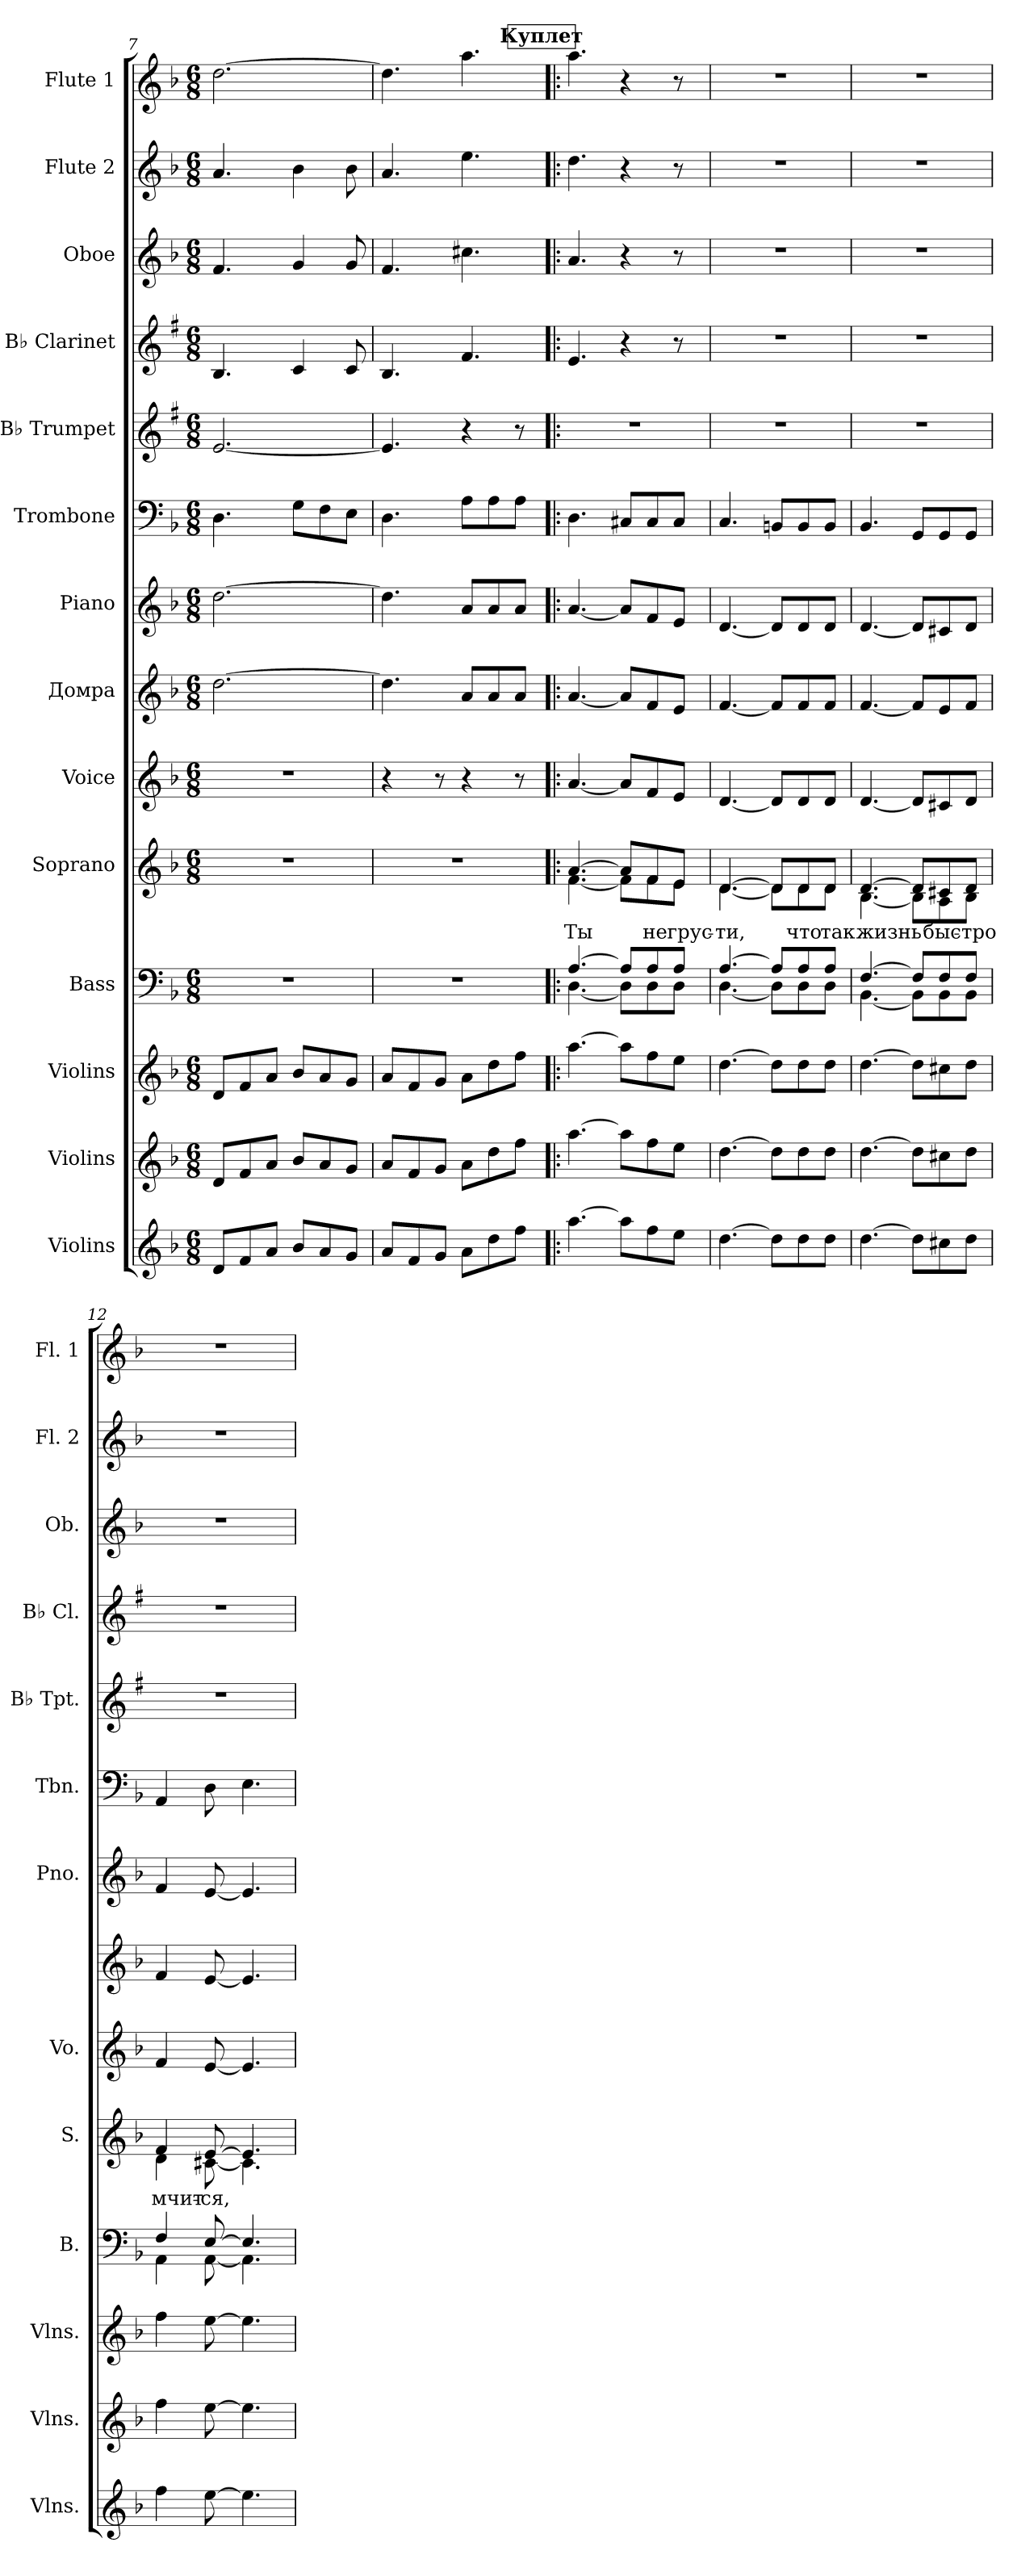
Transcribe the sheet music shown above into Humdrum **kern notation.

**kern	**kern	**kern	**kern	**kern	**text	**kern	**kern	**kern	**kern	**kern	**kern	**kern	**kern	**kern
*part14	*part13	*part12	*part11	*part10	*part10	*part9	*part8	*part7	*part6	*part5	*part4	*part3	*part2	*part1
*staff14	*staff13	*staff12	*staff11	*staff10	*staff10	*staff9	*staff8	*staff7	*staff6	*staff5	*staff4	*staff3	*staff2	*staff1
*I"Violins	*I"Violins	*I"Violins	*I"Bass	*I"Soprano	*	*I"Voice	*I"Домра	*I"Piano	*I"Trombone	*I"B♭ Trumpet	*I"B♭ Clarinet	*I"Oboe	*I"Flute 2	*I"Flute 1
*I'Vlns.	*I'Vlns.	*I'Vlns.	*I'B.	*I'S.	*	*I'Vo.	*	*I'Pno.	*I'Tbn.	*I'B♭ Tpt.	*I'B♭ Cl.	*I'Ob.	*I'Fl. 2	*I'Fl. 1
*clefG2	*clefG2	*clefG2	*clefF4	*clefG2	*	*clefG2	*clefG2	*clefG2	*clefF4	*clefG2	*clefG2	*clefG2	*clefG2	*clefG2
*	*	*	*	*	*	*	*	*	*	*ITrd1c2	*ITrd1c2	*	*	*
*k[b-]	*k[b-]	*k[b-]	*k[b-]	*k[b-]	*	*k[b-]	*k[b-]	*k[b-]	*k[b-]	*k[b-]	*k[b-]	*k[b-]	*k[b-]	*k[b-]
*M6/8	*M6/8	*M6/8	*M6/8	*M6/8	*	*M6/8	*M6/8	*M6/8	*M6/8	*M6/8	*M6/8	*M6/8	*M6/8	*M6/8
=7	=7	=7	=7	=7	=7	=7	=7	=7	=7	=7	=7	=7	=7	=7
8d/L	8d/L	8d/L	2.r	2.r	.	2.r	[2.dd\	[2.dd\	4.D\	[2.d/	4.A/	4.f/	4.a/	[2.dd\
8f/	8f/	8f/	.	.	.	.	.	.	.	.	.	.	.	.
8a/J	8a/J	8a/J	.	.	.	.	.	.	.	.	.	.	.	.
8b-/L	8b-/L	8b-/L	.	.	.	.	.	.	8G\L	.	4B-/	4g/	4b-\	.
8a/	8a/	8a/	.	.	.	.	.	.	8F\	.	.	.	.	.
8g/J	8g/J	8g/J	.	.	.	.	.	.	8E\J	.	8B-/	8g/	8b-\	.
=8	=8	=8	=8	=8	=8	=8	=8	=8	=8	=8	=8	=8	=8	=8
8a/L	8a/L	8a/L	2.r	2.r	.	4r	4.dd\]	4.dd\]	4.D\	4.d/]	4.A/	4.f/	4.a/	4.dd\]
8f/	8f/	8f/	.	.	.	.	.	.	.	.	.	.	.	.
8g/J	8g/J	8g/J	.	.	.	8r	.	.	.	.	.	.	.	.
8a\L	8a\L	8a\L	.	.	.	4r	8a/L	8a/L	8A\L	4r	4.e/	4.cc#X\	4.ee\	4.aa\
8dd\	8dd\	8dd\	.	.	.	.	8a/	8a/	8A\	.	.	.	.	.
8ff\J	8ff\J	8ff\J	.	.	.	8r	8a/J	8a/J	8A\J	8r	.	.	.	.
!!LO:REH:place=s1:a:B:fs=14:t=Куплет
=9!|:	=9!|:	=9!|:	=9!|:	=9!|:	=9!|:	=9!|:	=9!|:	=9!|:	=9!|:	=9!|:	=9!|:	=9!|:	=9!|:	=9!|:
*	*	*	*^	*	*	*	*	*	*	*	*	*	*	*
!	!	!	!	!	!	!LO:LY:b	!	!	!	!	!	!	!	!	!
*	*	*	*	*	*^	*	*	*	*	*	*	*	*	*	*
[4.aa\	[4.aa\	[4.aa\	[4.A/	[4.D\	[4.a/	[4.f\	Ты	[4.a/	[4.a/	[4.a/	4.D\	2.r	4.d/	4.a/	4.dd\	4.aa\
8aa\L]	8aa\L]	8aa\L]	8A/L]	8D\L]	8a/L]	8f\L]	.	8a/L]	8a/L]	8a/L]	8C#X/L	.	4r	4r	4r	4r
!	!	!	!	!	!	!	!LO:LY:b	!	!	!	!	!	!	!	!	!
8ff\	8ff\	8ff\	8A/	8D\	8f/	8f\	не	8f/	8f/	8f/	8C#/	.	.	.	.	.
!	!	!	!	!	!	!	!LO:LY:b	!	!	!	!	!	!	!	!	!
8ee\J	8ee\J	8ee\J	8A/J	8D\J	8e/J	8e\J	грус-	8e/J	8e/J	8e/J	8C#/J	.	8r	8r	8r	8r
=10	=10	=10	=10	=10	=10	=10	=10	=10	=10	=10	=10	=10	=10	=10	=10	=10
!	!	!	!	!	!	!	!LO:LY:b	!	!	!	!	!	!	!	!	!
[4.dd\	[4.dd\	[4.dd\	[4.A/	[4.D\	[4.d/	[4.d\	-ти,	[4.d/	[4.f/	[4.d/	4.C/	2.r	2.r	2.r	2.r	2.r
8dd\L]	8dd\L]	8dd\L]	8A/L]	8D\L]	8d/L]	8d\L]	.	8d/L]	8f/L]	8d/L]	8BBn/L	.	.	.	.	.
!	!	!	!	!	!	!	!LO:LY:b	!	!	!	!	!	!	!	!	!
8dd\	8dd\	8dd\	8A/	8D\	8d/	8d\	что	8d/	8f/	8d/	8BB/	.	.	.	.	.
!	!	!	!	!	!	!	!LO:LY:b	!	!	!	!	!	!	!	!	!
8dd\J	8dd\J	8dd\J	8A/J	8D\J	8d/J	8d\J	так	8d/J	8f/J	8d/J	8BB/J	.	.	.	.	.
!!LO:PB:g=z
=11	=11	=11	=11	=11	=11	=11	=11	=11	=11	=11	=11	=11	=11	=11	=11	=11
!	!	!	!	!	!	!	!LO:LY:b	!	!	!	!	!	!	!	!	!
[4.dd\	[4.dd\	[4.dd\	[4.F/	[4.BB-\	[4.d/	[4.B-\	жизнь	[4.d/	[4.f/	[4.d/	4.BB-/	2.r	2.r	2.r	2.r	2.r
8dd\L]	8dd\L]	8dd\L]	8F/L]	8BB-\L]	8d/L]	8B-\L]	.	8d/L]	8f/L]	8d/L]	8GG/L	.	.	.	.	.
!	!	!	!	!	!	!	!LO:LY:b	!	!	!	!	!	!	!	!	!
8cc#X\	8cc#X\	8cc#X\	8F/	8BB-\	8c#X/	8A\	быс-	8c#X/	8e/	8c#X/	8GG/	.	.	.	.	.
!	!	!	!	!	!	!	!LO:LY:b	!	!	!	!	!	!	!	!	!
8dd\J	8dd\J	8dd\J	8F/J	8BB-\J	8d/J	8B-\J	-тро	8d/J	8f/J	8d/J	8GG/J	.	.	.	.	.
=12	=12	=12	=12	=12	=12	=12	=12	=12	=12	=12	=12	=12	=12	=12	=12	=12
!	!	!	!	!	!	!	!LO:LY:b	!	!	!	!	!	!	!	!	!
4ff\	4ff\	4ff\	4F/	4AA\	4f/	4d\	мчит-	4f/	4f/	4f/	4AA/	2.r	2.r	2.r	2.r	2.r
!	!	!	!	!	!	!	!LO:LY:b	!	!	!	!	!	!	!	!	!
[8ee\	[8ee\	[8ee\	[8E/	[8AA\	[8e/	[8c#X\	-ся,	[8e/	[8e/	[8e/	8D\	.	.	.	.	.
4.ee\]	4.ee\]	4.ee\]	4.E/]	4.AA\]	4.e/]	4.c#\]	.	4.e/]	4.e/]	4.e/]	4.E\	.	.	.	.	.
*	*	*	*v	*v	*	*	*	*	*	*	*	*	*	*	*	*
*	*	*	*	*v	*v	*	*	*	*	*	*	*	*	*	*
=	=	=	=	=	=	=	=	=	=	=	=	=	=	=
*-	*-	*-	*-	*-	*-	*-	*-	*-	*-	*-	*-	*-	*-	*-
